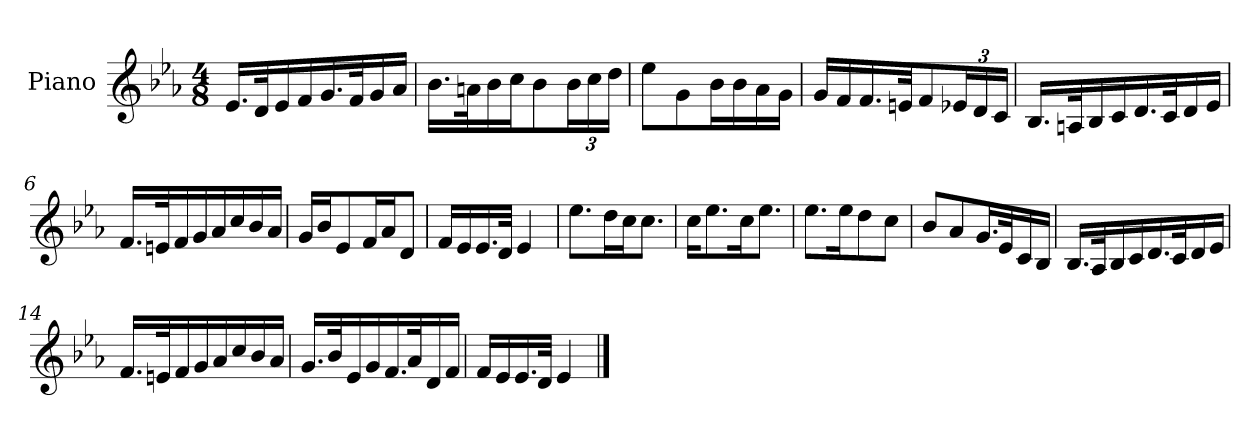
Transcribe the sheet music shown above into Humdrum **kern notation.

**kern
*part1
*staff1
*I"Piano
*I'Pno
*clefG2
*k[b-e-a-]
*E-:
*M4/8
=1
16.e-/LL
32d/K
16e-/
16f/
16.g/
32f/K
16g/
16a-/JJ
=2
16.b-\LL
32an\K
16b-\
16cc\J
8b-\
24b-\L
24cc\
24dd\JJ
=3
8ee-\L
8g\
16b-\L
16b-\
16a-\
16g\JJ
=4
16g/LL
16f/
16.f/
32en/JK
8f/
24e-X/L
24d/
24c/JJ
=5
16.B-/LL
32An/K
16B-/
16c/
16.d/
32c/K
16d/
16e-/JJ
=6
16.f/LL
32en/K
16f/
16g/
16a-/
16cc/
16b-/
16a-/JJ
=7
16g/LL
16b-/J
8e-/
16f/L
16a-/J
8d/J
=8
16f/LL
16e-/
16.e-/
32d/JJk
4e-/
=9
8.ee-\L
16dd\L
16cc\J
8.cc\J
=10
16cc\KL
8.ee-\
16cc\K
8.ee-\J
=11
8.ee-\L
16ee-\K
8dd\
8cc\J
=12
8b-/L
8a-/
16.g/L
32e-/K
16c/
16B-/JJ
=13
16.B-/LL
32A-/K
16B-/
16c/
16.d/
32c/K
16d/
16e-/JJ
=14
16.f/LL
32en/K
16f/
16g/
16a-/
16cc/
16b-/
16a-/JJ
=15
16.g/LL
32b-/K
16e-/
16g/
16.f/
32a-/K
16d/
16f/JJ
=16
16f/LL
16e-/
16.e-/
32d/JJk
4e-/
==
*-
